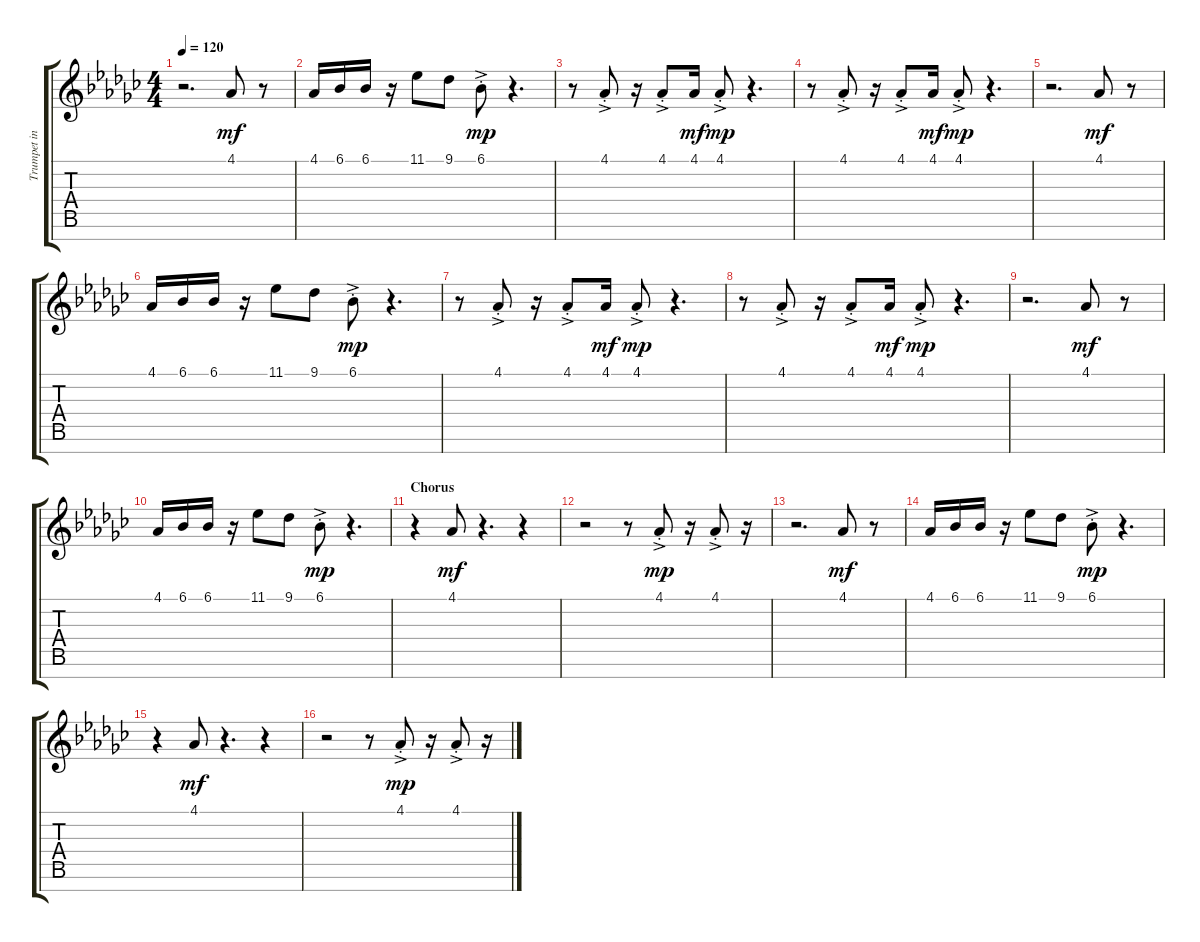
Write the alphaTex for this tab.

\track ("Trumpet in Bb" "Trumpet in") {instrument trumpet}
\staff {score tabs}
\tuning (E4 B3 G3 D3 A2 E2 B1) {hide}
\ts (4 4)
\tempo 120
\clef g2
\ks ebminor
r.2{d dy mp} 4.1.8{dy mf} r.8 |
4.1.16 6.1.16 6.1.16 r.16 11.1.8 9.1.8 6.1{ac st}.8{dy mp} r.4{d} |
r.8 4.1{ac st}.8 r.16 4.1{ac st}.8 4.1.16{dy mf} 4.1{ac st}.8{dy mp} r.4{d} |
r.8 4.1{ac st}.8 r.16 4.1{ac st}.8 4.1.16{dy mf} 4.1{ac st}.8{dy mp} r.4{d} |
r.2{d} 4.1.8{dy mf} r.8 |
4.1.16 6.1.16 6.1.16 r.16 11.1.8 9.1.8 6.1{ac st}.8{dy mp} r.4{d} |
r.8 4.1{ac st}.8 r.16 4.1{ac st}.8 4.1.16{dy mf} 4.1{ac st}.8{dy mp} r.4{d} |
r.8 4.1{ac st}.8 r.16 4.1{ac st}.8 4.1.16{dy mf} 4.1{ac st}.8{dy mp} r.4{d} |
r.2{d} 4.1.8{dy mf} r.8 |
4.1.16 6.1.16 6.1.16 r.16 11.1.8 9.1.8 6.1{ac st}.8{dy mp} r.4{d} |
\section ("" "Chorus")
r.4 4.1.8{dy mf} r.4{d} r.4 |
r.2 r.8 4.1{ac st}.8{dy mp} r.16 4.1{ac st}.8 r.16 |
r.2{d} 4.1.8{dy mf} r.8 |
4.1.16 6.1.16 6.1.16 r.16 11.1.8 9.1.8 6.1{ac st}.8{dy mp} r.4{d} |
r.4 4.1.8{dy mf} r.4{d} r.4 |
r.2 r.8 4.1{ac st}.8{dy mp} r.16 4.1{ac st}.8 r.16
